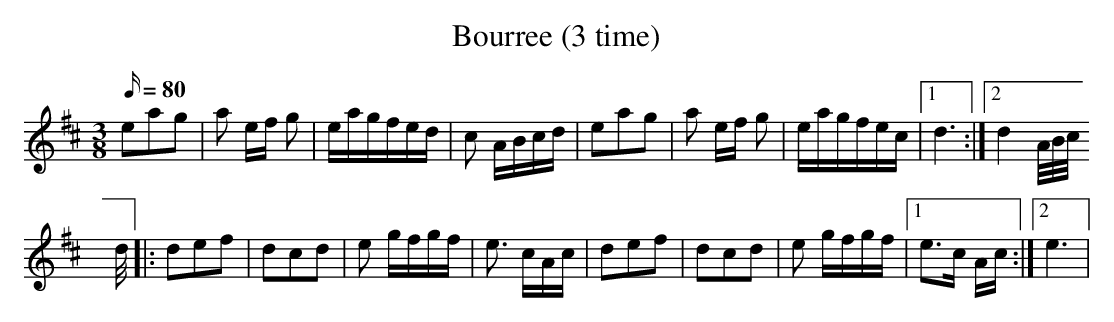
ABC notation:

X:1
T:Bourree (3 time)
M:3/8
L:1/16
Q:80
K:D
e2a2g2|a2 ef g2|eagfed|c2 ABcd|e2a2g2|a2 ef g2|eagfec|1d6:|2d4 A/2B/2c/2
d/2|:d2e2f2|d2c2d2|e2 gfgf|e3 cAc|d2e2f2|d2c2d2|e2 gfgf|1e3c Ac:|2e6|
